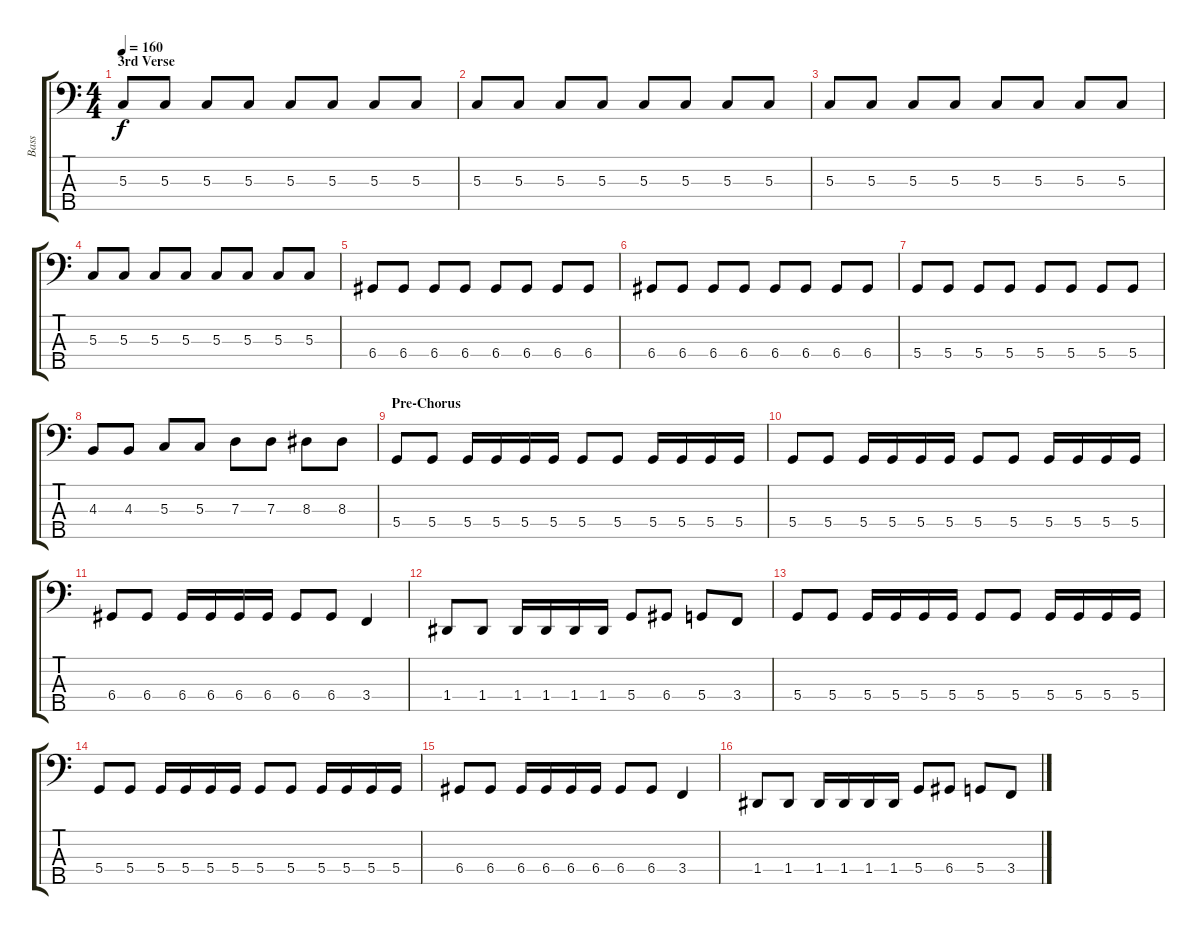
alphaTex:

\track ("Bass" "Bass") {instrument electricbassfinger}
\staff {score tabs}
\tuning (F2 C2 G1 D1 A0) {hide}
\ts (4 4)
\section ("" "3rd Verse")
\tempo 160
\clef f4
\ks c
5.3.8{dy f} 5.3.8 5.3.8 5.3.8 5.3.8 5.3.8 5.3.8 5.3.8 |
5.3.8 5.3.8 5.3.8 5.3.8 5.3.8 5.3.8 5.3.8 5.3.8 |
5.3.8 5.3.8 5.3.8 5.3.8 5.3.8 5.3.8 5.3.8 5.3.8 |
5.3.8 5.3.8 5.3.8 5.3.8 5.3.8 5.3.8 5.3.8 5.3.8 |
6.4.8 6.4.8 6.4.8 6.4.8 6.4.8 6.4.8 6.4.8 6.4.8 |
6.4.8 6.4.8 6.4.8 6.4.8 6.4.8 6.4.8 6.4.8 6.4.8 |
5.4.8 5.4.8 5.4.8 5.4.8 5.4.8 5.4.8 5.4.8 5.4.8 |
4.3.8 4.3.8 5.3.8 5.3.8 7.3.8 7.3.8 8.3.8 8.3.8 |
\section ("" "Pre-Chorus")
5.4.8 5.4.8 5.4.16 5.4.16 5.4.16 5.4.16 5.4.8 5.4.8 5.4.16 5.4.16 5.4.16 5.4.16 |
5.4.8 5.4.8 5.4.16 5.4.16 5.4.16 5.4.16 5.4.8 5.4.8 5.4.16 5.4.16 5.4.16 5.4.16 |
6.4.8 6.4.8 6.4.16 6.4.16 6.4.16 6.4.16 6.4.8 6.4.8 3.4.4 |
1.4.8 1.4.8 1.4.16 1.4.16 1.4.16 1.4.16 5.4.8 6.4.8 5.4.8 3.4.8 |
5.4.8 5.4.8 5.4.16 5.4.16 5.4.16 5.4.16 5.4.8 5.4.8 5.4.16 5.4.16 5.4.16 5.4.16 |
5.4.8 5.4.8 5.4.16 5.4.16 5.4.16 5.4.16 5.4.8 5.4.8 5.4.16 5.4.16 5.4.16 5.4.16 |
6.4.8 6.4.8 6.4.16 6.4.16 6.4.16 6.4.16 6.4.8 6.4.8 3.4.4 |
1.4.8 1.4.8 1.4.16 1.4.16 1.4.16 1.4.16 5.4.8 6.4.8 5.4.8 3.4.8
